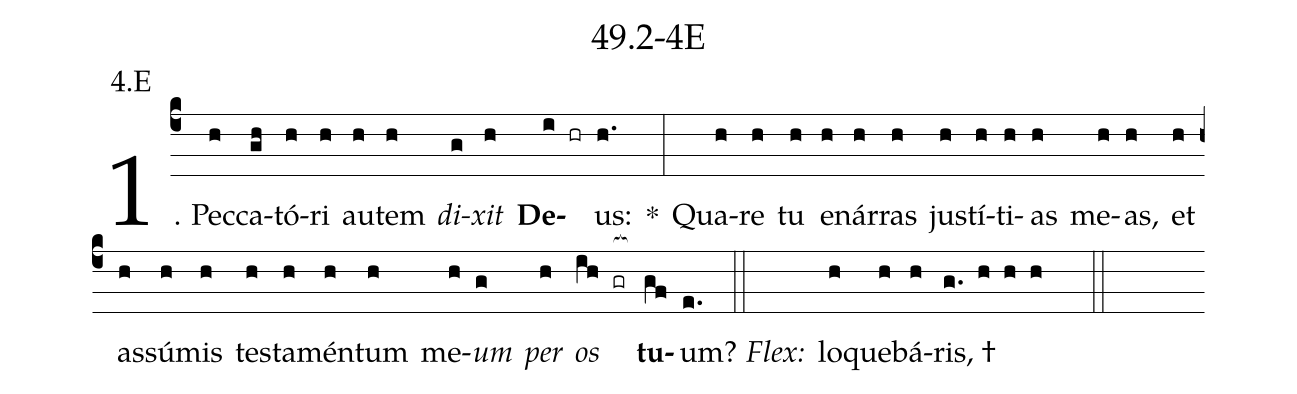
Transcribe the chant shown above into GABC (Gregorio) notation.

name: 49.2-4E;
annotation: 4.E;
%%
(c4)1. Pec(h)ca(gh)tó(h)ri(h) au(h)tem(h) <i>di</i>(g)<i>xit</i>(h) <b>De</b>(i hr)us:(h.) *(:) Qua(h)re(h) tu(h) e(h)nár(h)ras(h) jus(h)tí(h)ti(h)as(h) me(h)as,(h) et(h) as(h)sú(h)mis(h) tes(h)ta(h)mén(h)tum(h) me(h)<i>um</i>(g) <i>per</i>(h) <i>os</i>(ih gr[ocb:1{]) <b>tu</b>(gf[ocb:0}])um?(e.) (::)
<i>Flex:</i>()  lo(h)que(h)bá(h)ris, †(g. h h h  ::)

%E(h) u(g) o(h) u(ih) a(gf) e.(e.) (::)
